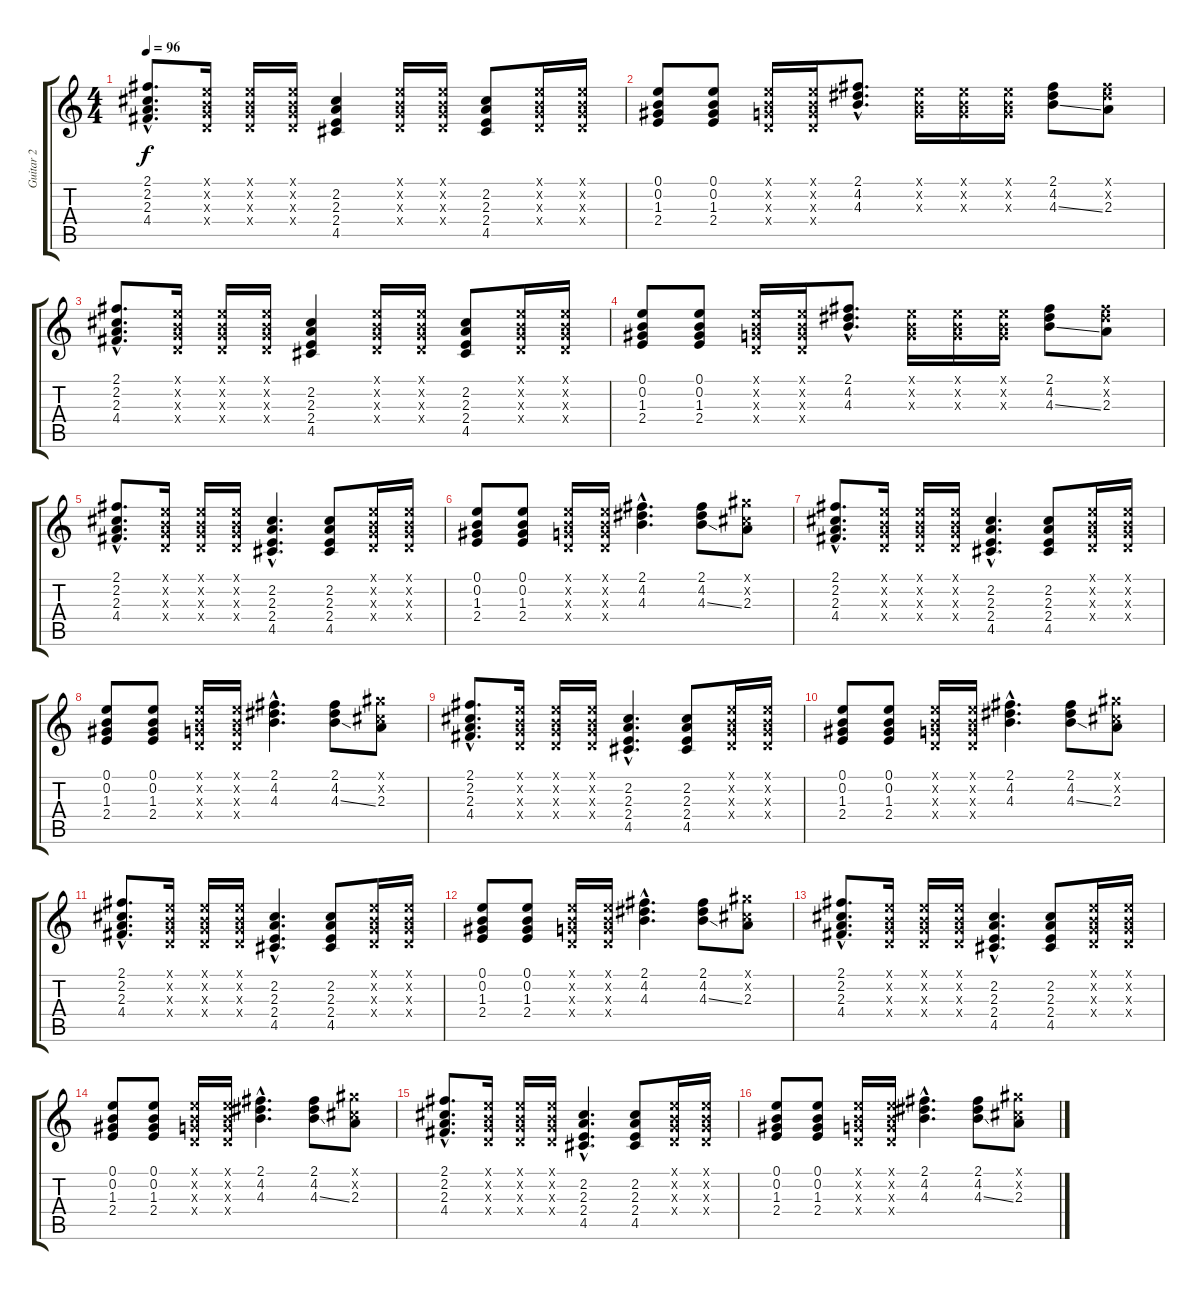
\track ("Guitar 2" "Guitar 2") {instrument acousticguitarsteel}
\staff {score tabs}
\tuning (E4 B3 G3 D3 A2 E2) {hide}
\ts (4 4)
\tempo 96
\clef g2
\ks c
(2.1{hac} 2.2{hac} 2.3{hac} 4.4{hac}).8{d dy f instrument acousticguitarsteel} (0.1{x} 0.2{x} 0.3{x} 0.4{x}).16 (0.1{x} 0.2{x} 0.3{x} 0.4{x}).16 (0.1{x} 0.2{x} 0.3{x} 0.4{x}).16 (2.2 2.3 2.4 4.5).4 (0.1{x} 0.2{x} 0.3{x} 0.4{x}).16 (0.1{x} 0.2{x} 0.3{x} 0.4{x}).16 (2.2 2.3 2.4 4.5).8 (0.1{x} 0.2{x} 0.3{x} 0.4{x}).16 (0.1{x} 0.2{x} 0.3{x} 0.4{x}).16 |
(0.1 0.2 1.3 2.4).8 (0.1 0.2 1.3 2.4).8 (0.1{x} 0.2{x} 0.3{x} 0.4{x}).16 (0.1{x} 0.2{x} 0.3{x} 0.4{x}).16 (2.1{hac} 4.2{hac} 4.3{hac}).8{d} (0.1{x} 0.2{x} 0.3{x}).16 (0.1{x} 0.2{x} 0.3{x}).16 (0.1{x} 0.2{x} 0.3{x}).16 (2.1 4.2 4.3{ss}).8 (2.1{x} 4.2{x} 2.3).8 |
(2.1{hac} 2.2{hac} 2.3{hac} 4.4{hac}).8{d} (0.1{x} 0.2{x} 0.3{x} 0.4{x}).16 (0.1{x} 0.2{x} 0.3{x} 0.4{x}).16 (0.1{x} 0.2{x} 0.3{x} 0.4{x}).16 (2.2 2.3 2.4 4.5).4 (0.1{x} 0.2{x} 0.3{x} 0.4{x}).16 (0.1{x} 0.2{x} 0.3{x} 0.4{x}).16 (2.2 2.3 2.4 4.5).8 (0.1{x} 0.2{x} 0.3{x} 0.4{x}).16 (0.1{x} 0.2{x} 0.3{x} 0.4{x}).16 |
(0.1 0.2 1.3 2.4).8 (0.1 0.2 1.3 2.4).8 (0.1{x} 0.2{x} 0.3{x} 0.4{x}).16 (0.1{x} 0.2{x} 0.3{x} 0.4{x}).16 (2.1{hac} 4.2{hac} 4.3{hac}).8{d} (0.1{x} 0.2{x} 0.3{x}).16 (0.1{x} 0.2{x} 0.3{x}).16 (0.1{x} 0.2{x} 0.3{x}).16 (2.1 4.2 4.3{ss}).8 (2.1{x} 4.2{x} 2.3).8 |
(2.1{hac} 2.2{hac} 2.3{hac} 4.4{hac}).8{d} (0.1{x} 0.2{x} 0.3{x} 0.4{x}).16 (0.1{x} 0.2{x} 0.3{x} 0.4{x}).16 (0.1{x} 0.2{x} 0.3{x} 0.4{x}).16 (2.2{hac} 2.3{hac} 2.4{hac} 4.5{hac}).4{d} (2.2 2.3 2.4 4.5).8 (0.1{x} 0.2{x} 0.3{x} 0.4{x}).16 (0.1{x} 0.2{x} 0.3{x} 0.4{x}).16 |
(0.1 0.2 1.3 2.4).8 (0.1 0.2 1.3 2.4).8 (0.1{x} 0.2{x} 0.3{x} 0.4{x}).16 (0.1{x} 0.2{x} 0.3{x} 0.4{x}).16 (2.1{hac} 4.2{hac} 4.3{hac}).4{d} (2.1 4.2 4.3{ss}).8 (4.1{x} 2.2{x} 2.3).8 |
(2.1{hac} 2.2{hac} 2.3{hac} 4.4{hac}).8{d} (0.1{x} 0.2{x} 0.3{x} 0.4{x}).16 (0.1{x} 0.2{x} 0.3{x} 0.4{x}).16 (0.1{x} 0.2{x} 0.3{x} 0.4{x}).16 (2.2{hac} 2.3{hac} 2.4{hac} 4.5{hac}).4{d} (2.2 2.3 2.4 4.5).8 (0.1{x} 0.2{x} 0.3{x} 0.4{x}).16 (0.1{x} 0.2{x} 0.3{x} 0.4{x}).16 |
(0.1 0.2 1.3 2.4).8 (0.1 0.2 1.3 2.4).8 (0.1{x} 0.2{x} 0.3{x} 0.4{x}).16 (0.1{x} 0.2{x} 0.3{x} 0.4{x}).16 (2.1{hac} 4.2{hac} 4.3{hac}).4{d} (2.1 4.2 4.3{ss}).8 (4.1{x} 2.2{x} 2.3).8 |
(2.1{hac} 2.2{hac} 2.3{hac} 4.4{hac}).8{d} (0.1{x} 0.2{x} 0.3{x} 0.4{x}).16 (0.1{x} 0.2{x} 0.3{x} 0.4{x}).16 (0.1{x} 0.2{x} 0.3{x} 0.4{x}).16 (2.2{hac} 2.3{hac} 2.4{hac} 4.5{hac}).4{d} (2.2 2.3 2.4 4.5).8 (0.1{x} 0.2{x} 0.3{x} 0.4{x}).16 (0.1{x} 0.2{x} 0.3{x} 0.4{x}).16 |
(0.1 0.2 1.3 2.4).8 (0.1 0.2 1.3 2.4).8 (0.1{x} 0.2{x} 0.3{x} 0.4{x}).16 (0.1{x} 0.2{x} 0.3{x} 0.4{x}).16 (2.1{hac} 4.2{hac} 4.3{hac}).4{d} (2.1 4.2 4.3{ss}).8 (4.1{x} 2.2{x} 2.3).8 |
(2.1{hac} 2.2{hac} 2.3{hac} 4.4{hac}).8{d} (0.1{x} 0.2{x} 0.3{x} 0.4{x}).16 (0.1{x} 0.2{x} 0.3{x} 0.4{x}).16 (0.1{x} 0.2{x} 0.3{x} 0.4{x}).16 (2.2{hac} 2.3{hac} 2.4{hac} 4.5{hac}).4{d} (2.2 2.3 2.4 4.5).8 (0.1{x} 0.2{x} 0.3{x} 0.4{x}).16 (0.1{x} 0.2{x} 0.3{x} 0.4{x}).16 |
(0.1 0.2 1.3 2.4).8 (0.1 0.2 1.3 2.4).8 (0.1{x} 0.2{x} 0.3{x} 0.4{x}).16 (0.1{x} 0.2{x} 0.3{x} 0.4{x}).16 (2.1{hac} 4.2{hac} 4.3{hac}).4{d} (2.1 4.2 4.3{ss}).8 (4.1{x} 2.2{x} 2.3).8 |
(2.1{hac} 2.2{hac} 2.3{hac} 4.4{hac}).8{d} (0.1{x} 0.2{x} 0.3{x} 0.4{x}).16 (0.1{x} 0.2{x} 0.3{x} 0.4{x}).16 (0.1{x} 0.2{x} 0.3{x} 0.4{x}).16 (2.2{hac} 2.3{hac} 2.4{hac} 4.5{hac}).4{d} (2.2 2.3 2.4 4.5).8 (0.1{x} 0.2{x} 0.3{x} 0.4{x}).16 (0.1{x} 0.2{x} 0.3{x} 0.4{x}).16 |
(0.1 0.2 1.3 2.4).8 (0.1 0.2 1.3 2.4).8 (0.1{x} 0.2{x} 0.3{x} 0.4{x}).16 (0.1{x} 0.2{x} 0.3{x} 0.4{x}).16 (2.1{hac} 4.2{hac} 4.3{hac}).4{d} (2.1 4.2 4.3{ss}).8 (4.1{x} 2.2{x} 2.3).8 |
(2.1{hac} 2.2{hac} 2.3{hac} 4.4{hac}).8{d} (0.1{x} 0.2{x} 0.3{x} 0.4{x}).16 (0.1{x} 0.2{x} 0.3{x} 0.4{x}).16 (0.1{x} 0.2{x} 0.3{x} 0.4{x}).16 (2.2{hac} 2.3{hac} 2.4{hac} 4.5{hac}).4{d} (2.2 2.3 2.4 4.5).8 (0.1{x} 0.2{x} 0.3{x} 0.4{x}).16 (0.1{x} 0.2{x} 0.3{x} 0.4{x}).16 |
(0.1 0.2 1.3 2.4).8 (0.1 0.2 1.3 2.4).8 (0.1{x} 0.2{x} 0.3{x} 0.4{x}).16 (0.1{x} 0.2{x} 0.3{x} 0.4{x}).16 (2.1{hac} 4.2{hac} 4.3{hac}).4{d} (2.1 4.2 4.3{ss}).8 (4.1{x} 2.2{x} 2.3).8
